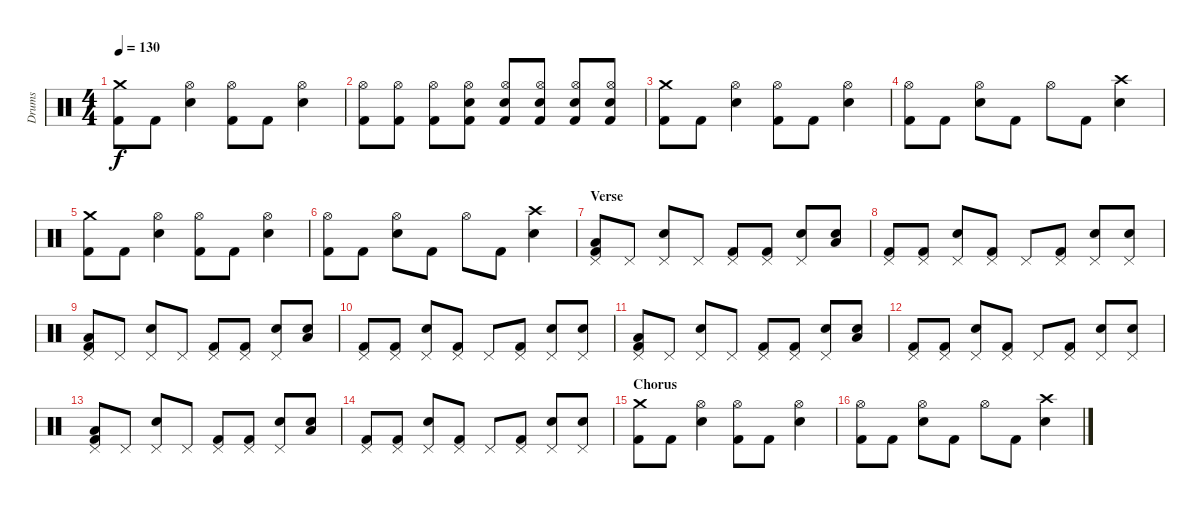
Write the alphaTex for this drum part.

\track ("Drums" "Drums") {instrument percussion}
\staff {score}
\articulation defaults
\ts (4 4)
\tempo 130
\clef neutral
\ks c
("Crash medium (hit)" "Kick (hit) 2").8{dy f} "Kick (hit) 2".8 ("Hi-Hat (open)" "Snare (hit) 2").4 ("Hi-Hat (open)" "Kick (hit) 2").8 "Kick (hit) 2".8 ("Hi-Hat (open)" "Snare (hit) 2").4 |
("Hi-Hat (open)" "Kick (hit) 2").8 ("Hi-Hat (open)" "Kick (hit) 2").8 ("Hi-Hat (open)" "Kick (hit) 2").8 ("Hi-Hat (open)" "Kick (hit) 2" "Snare (hit) 2").8 ("Hi-Hat (open)" "Kick (hit) 2" "Snare (hit) 2").8 ("Hi-Hat (open)" "Kick (hit) 2" "Snare (hit) 2").8 ("Hi-Hat (open)" "Kick (hit) 2" "Snare (hit) 2").8 ("Hi-Hat (open)" "Kick (hit) 2" "Snare (hit) 2").8 |
("Crash medium (hit)" "Kick (hit) 2").8 "Kick (hit) 2".8 ("Hi-Hat (open)" "Snare (hit) 2").4 ("Hi-Hat (open)" "Kick (hit) 2").8 "Kick (hit) 2".8 ("Hi-Hat (open)" "Snare (hit) 2").4 |
("Hi-Hat (open)" "Kick (hit) 2").8 "Kick (hit) 2".8 ("Hi-Hat (open)" "Snare (hit) 2").8 "Kick (hit) 2".8 "Hi-Hat (open)".8 "Kick (hit) 2".8 ("Crash high (hit)" "Snare (hit) 2").4 |
("Crash medium (hit)" "Kick (hit) 2").8 "Kick (hit) 2".8 ("Hi-Hat (open)" "Snare (hit) 2").4 ("Hi-Hat (open)" "Kick (hit) 2").8 "Kick (hit) 2".8 ("Hi-Hat (open)" "Snare (hit) 2").4 |
("Hi-Hat (open)" "Kick (hit) 2").8 "Kick (hit) 2".8 ("Hi-Hat (open)" "Snare (hit) 2").8 "Kick (hit) 2".8 "Hi-Hat (open)".8 "Kick (hit) 2".8 ("Crash high (hit)" "Snare (hit) 2").4 |
\section ("" "Verse")
("Pedal Hi-Hat (hit)" "Kick (hit) 2" "Low Floor Tom (hit)").8 "Pedal Hi-Hat (hit)".8 ("Pedal Hi-Hat (hit)" "Snare (hit) 2").8 "Pedal Hi-Hat (hit)".8 ("Pedal Hi-Hat (hit)" "Kick (hit) 2").8 ("Pedal Hi-Hat (hit)" "Kick (hit) 2").8 ("Pedal Hi-Hat (hit)" "Snare (hit) 2").8 ("Snare (hit) 2" "Low Tom (hit)").8 |
("Pedal Hi-Hat (hit)" "Kick (hit) 2").8 ("Pedal Hi-Hat (hit)" "Kick (hit) 2").8 ("Pedal Hi-Hat (hit)" "Snare (hit) 2").8 ("Pedal Hi-Hat (hit)" "Kick (hit) 2").8 "Pedal Hi-Hat (hit)".8 ("Pedal Hi-Hat (hit)" "Kick (hit) 2").8 ("Pedal Hi-Hat (hit)" "Snare (hit) 2").8 ("Pedal Hi-Hat (hit)" "Snare (hit) 2").8 |
("Pedal Hi-Hat (hit)" "Kick (hit) 2" "Low Floor Tom (hit)").8 "Pedal Hi-Hat (hit)".8 ("Pedal Hi-Hat (hit)" "Snare (hit) 2").8 "Pedal Hi-Hat (hit)".8 ("Pedal Hi-Hat (hit)" "Kick (hit) 2").8 ("Pedal Hi-Hat (hit)" "Kick (hit) 2").8 ("Pedal Hi-Hat (hit)" "Snare (hit) 2").8 ("Snare (hit) 2" "Low Tom (hit)").8 |
("Pedal Hi-Hat (hit)" "Kick (hit) 2").8 ("Pedal Hi-Hat (hit)" "Kick (hit) 2").8 ("Pedal Hi-Hat (hit)" "Snare (hit) 2").8 ("Pedal Hi-Hat (hit)" "Kick (hit) 2").8 "Pedal Hi-Hat (hit)".8 ("Pedal Hi-Hat (hit)" "Kick (hit) 2").8 ("Pedal Hi-Hat (hit)" "Snare (hit) 2").8 ("Pedal Hi-Hat (hit)" "Snare (hit) 2").8 |
("Pedal Hi-Hat (hit)" "Kick (hit) 2" "Low Floor Tom (hit)").8 "Pedal Hi-Hat (hit)".8 ("Pedal Hi-Hat (hit)" "Snare (hit) 2").8 "Pedal Hi-Hat (hit)".8 ("Pedal Hi-Hat (hit)" "Kick (hit) 2").8 ("Pedal Hi-Hat (hit)" "Kick (hit) 2").8 ("Pedal Hi-Hat (hit)" "Snare (hit) 2").8 ("Snare (hit) 2" "Low Tom (hit)").8 |
("Pedal Hi-Hat (hit)" "Kick (hit) 2").8 ("Pedal Hi-Hat (hit)" "Kick (hit) 2").8 ("Pedal Hi-Hat (hit)" "Snare (hit) 2").8 ("Pedal Hi-Hat (hit)" "Kick (hit) 2").8 "Pedal Hi-Hat (hit)".8 ("Pedal Hi-Hat (hit)" "Kick (hit) 2").8 ("Pedal Hi-Hat (hit)" "Snare (hit) 2").8 ("Pedal Hi-Hat (hit)" "Snare (hit) 2").8 |
("Pedal Hi-Hat (hit)" "Kick (hit) 2" "Low Floor Tom (hit)").8 "Pedal Hi-Hat (hit)".8 ("Pedal Hi-Hat (hit)" "Snare (hit) 2").8 "Pedal Hi-Hat (hit)".8 ("Pedal Hi-Hat (hit)" "Kick (hit) 2").8 ("Pedal Hi-Hat (hit)" "Kick (hit) 2").8 ("Pedal Hi-Hat (hit)" "Snare (hit) 2").8 ("Snare (hit) 2" "Low Tom (hit)").8 |
("Pedal Hi-Hat (hit)" "Kick (hit) 2").8 ("Pedal Hi-Hat (hit)" "Kick (hit) 2").8 ("Pedal Hi-Hat (hit)" "Snare (hit) 2").8 ("Pedal Hi-Hat (hit)" "Kick (hit) 2").8 "Pedal Hi-Hat (hit)".8 ("Pedal Hi-Hat (hit)" "Kick (hit) 2").8 ("Pedal Hi-Hat (hit)" "Snare (hit) 2").8 ("Pedal Hi-Hat (hit)" "Snare (hit) 2").8 |
\section ("" "Chorus")
("Crash medium (hit)" "Kick (hit) 2").8 "Kick (hit) 2".8 ("Hi-Hat (open)" "Snare (hit) 2").4 ("Hi-Hat (open)" "Kick (hit) 2").8 "Kick (hit) 2".8 ("Hi-Hat (open)" "Snare (hit) 2").4 |
("Hi-Hat (open)" "Kick (hit) 2").8 "Kick (hit) 2".8 ("Hi-Hat (open)" "Snare (hit) 2").8 "Kick (hit) 2".8 "Hi-Hat (open)".8 "Kick (hit) 2".8 ("Crash high (hit)" "Snare (hit) 2").4
